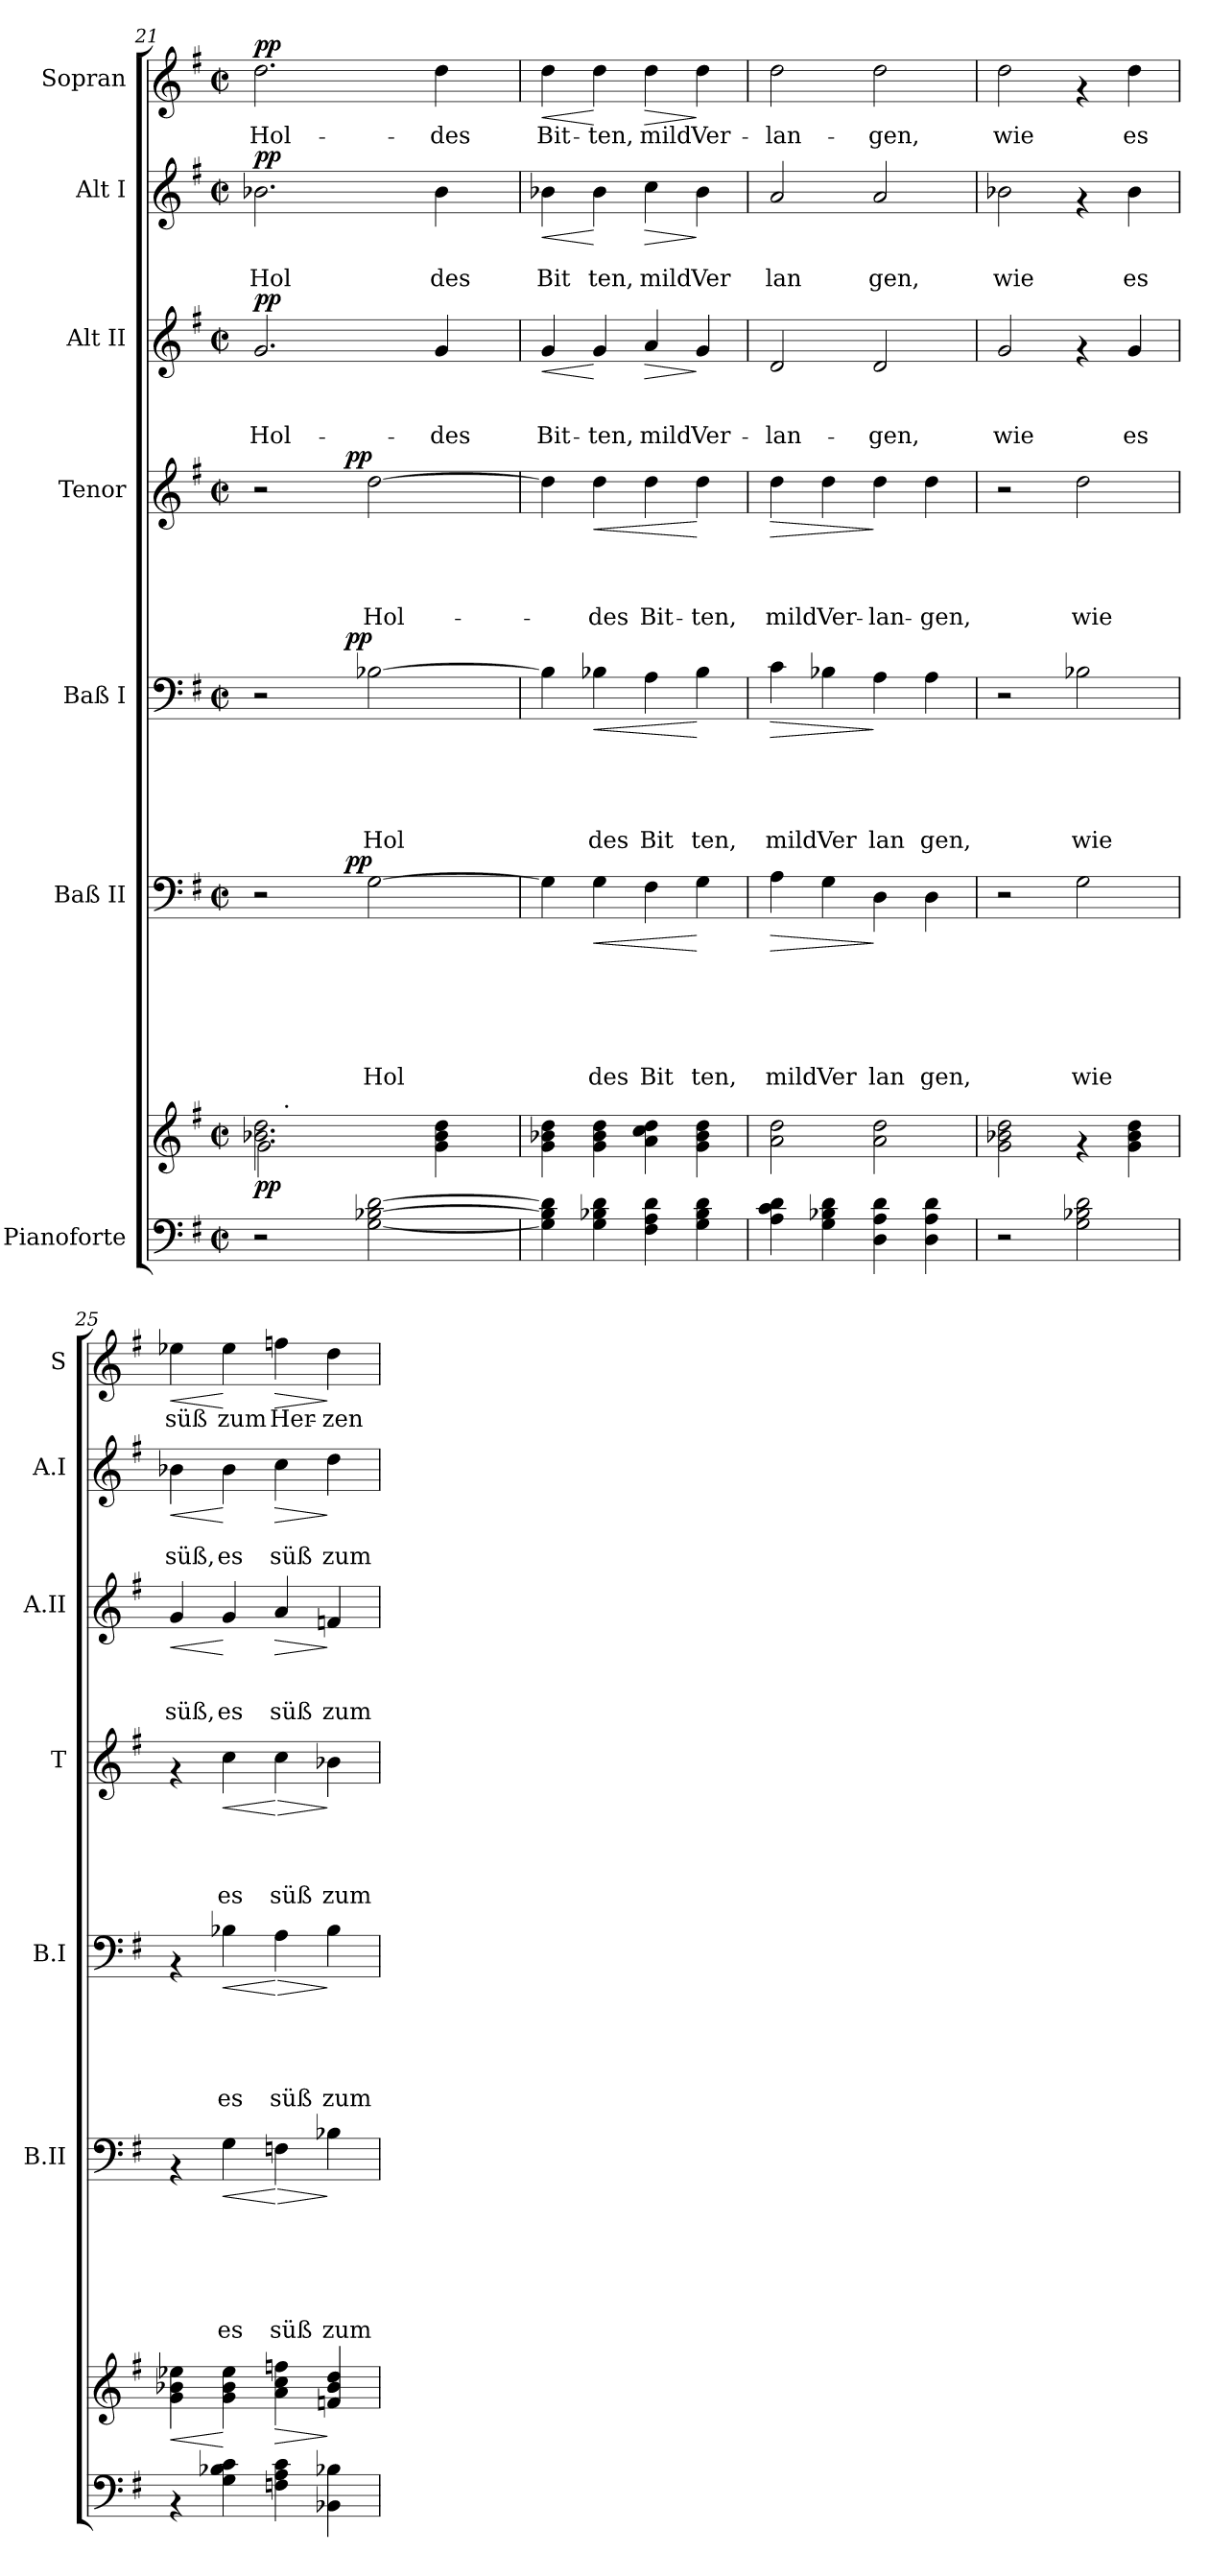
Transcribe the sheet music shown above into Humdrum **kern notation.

**kern	**kern	**dynam	**kern	**text	**text	**text	**text	**text	**text	**dynam	**kern	**text	**text	**text	**text	**text	**dynam	**kern	**text	**text	**text	**text	**dynam	**kern	**text	**text	**text	**dynam	**kern	**text	**text	**dynam	**kern	**text	**dynam
*part7	*part7	*part7	*part6	*part6	*part6	*part6	*part6	*part6	*part6	*part6	*part5	*part5	*part5	*part5	*part5	*part5	*part5	*part4	*part4	*part4	*part4	*part4	*part4	*part3	*part3	*part3	*part3	*part3	*part2	*part2	*part2	*part2	*part1	*part1	*part1
*staff8	*staff7	*staff7/8	*staff6	*staff6	*staff6	*staff6	*staff6	*staff6	*staff6	*staff6	*staff5	*staff5	*staff5	*staff5	*staff5	*staff5	*staff5	*staff4	*staff4	*staff4	*staff4	*staff4	*staff4	*staff3	*staff3	*staff3	*staff3	*staff3	*staff2	*staff2	*staff2	*staff2	*staff1	*staff1	*staff1
*I"Pianoforte	*	*	*I"Baß II	*	*	*	*	*	*	*	*I"Baß I	*	*	*	*	*	*	*I"Tenor	*	*	*	*	*	*I"Alt II	*	*	*	*	*I"Alt I	*	*	*	*I"Sopran	*	*
*	*	*	*I'B.II	*	*	*	*	*	*	*	*I'B.I	*	*	*	*	*	*	*I'T	*	*	*	*	*	*I'A.II	*	*	*	*	*I'A.I	*	*	*	*I'S	*	*
!!LO:PB:g=z
*clefF4	*clefG2	*	*clefF4	*	*	*	*	*	*	*	*clefF4	*	*	*	*	*	*	*clefG2	*	*	*	*	*	*clefG2	*	*	*	*	*clefG2	*	*	*	*clefG2	*	*
*k[f#]	*k[f#]	*	*k[f#]	*	*	*	*	*	*	*	*k[f#]	*	*	*	*	*	*	*k[f#]	*	*	*	*	*	*k[f#]	*	*	*	*	*k[f#]	*	*	*	*k[f#]	*	*
*G:	*G:	*	*G:	*	*	*	*	*	*	*	*G:	*	*	*	*	*	*	*G:	*	*	*	*	*	*G:	*	*	*	*	*G:	*	*	*	*G:	*	*
*M2/2	*M2/2	*	*M2/2	*	*	*	*	*	*	*	*M2/2	*	*	*	*	*	*	*M2/2	*	*	*	*	*	*M2/2	*	*	*	*	*M2/2	*	*	*	*M2/2	*	*
*met(c|)	*met(c|)	*	*met(c|)	*	*	*	*	*	*	*	*met(c|)	*	*	*	*	*	*	*met(c|)	*	*	*	*	*	*met(c|)	*	*	*	*	*met(c|)	*	*	*	*met(c|)	*	*
=21	=21	=21	=21	=21	=21	=21	=21	=21	=21	=21	=21	=21	=21	=21	=21	=21	=21	=21	=21	=21	=21	=21	=21	=21	=21	=21	=21	=21	=21	=21	=21	=21	=21	=21	=21
*	*^	*	*	*	*	*	*	*	*	*	*	*	*	*	*	*	*	*	*	*	*	*	*	*	*	*	*	*	*	*	*	*	*	*	*
!	!	!	!LO:DY:b	!	!	!	!	!	!	!	!	!	!	!	!	!	!	!	!	!	!	!	!	!	!	!	!	!LO:LY:b	!LO:DY:a	!	!	!LO:LY:b	!LO:DY:a	!	!LO:LY:b	!LO:DY:a
*	*	*^	*	*^	*	*	*	*	*	*	*	*^	*	*	*	*	*	*	*^	*	*	*	*	*	*	*	*	*	*	*	*	*	*	*	*	*
2r	2.b-X\ 2.dd\	2g\	16.ryy	pp	2r	4..ryy	.	.	.	.	.	.	.	2r	4..ryy	.	.	.	.	.	.	2r	4..ryy	.	.	.	.	.	2.g/	.	.	Hol-	pp	2.b-X\	.	Hol	pp	2.dd\	Hol-	pp
!	!	!	!LO:TX:a:t=.	!	!	!	!	!	!	!	!	!	!	!	!	!	!	!	!	!	!	!	!	!	!	!	!	!	!	!	!	!	!	!	!	!	!	!	!	!
.	.	.	2ryy	.	.	.	.	.	.	.	.	.	.	.	.	.	.	.	.	.	.	.	.	.	.	.	.	.	.	.	.	.	.	.	.	.	.	.	.	.
!	!	!	!	!	!	!	!	!	!	!	!	!	!LO:DY:a	!	!	!	!	!	!	!	!LO:DY:a	!	!	!	!	!	!	!LO:DY:a	!	!	!	!	!	!	!	!	!	!	!	!
.	.	.	.	.	.	2ryy	.	.	.	.	.	.	pp	.	2ryy	.	.	.	.	.	pp	.	2ryy	.	.	.	.	pp	.	.	.	.	.	.	.	.	.	.	.	.
!	!	!	!	!	!	!	!	!	!	!	!	!LO:LY:b	!	!	!	!	!	!	!	!LO:LY:b	!	!	!	!	!	!	!LO:LY:b	!	!	!	!	!	!	!	!	!	!	!	!	!
[<2G\ [>2B-X\ [>2d\	.	2ryy	.	.	[>2G\	.	.	.	.	.	.	Hol	.	[>2B-X\	.	.	.	.	.	Hol	.	[>2dd\	.	.	.	.	Hol-	.	.	.	.	.	.	.	.	.	.	.	.	.
.	.	.	4ryy	.	.	.	.	.	.	.	.	.	.	.	.	.	.	.	.	.	.	.	.	.	.	.	.	.	.	.	.	.	.	.	.	.	.	.	.	.
!	!	!	!	!	!	!	!	!	!	!	!	!	!	!	!	!	!	!	!	!	!	!	!	!	!	!	!	!	!	!	!	!LO:LY:b	!	!	!	!LO:LY:b	!	!	!LO:LY:b	!
.	4g\ 4b-\ 4dd\	.	.	.	.	.	.	.	.	.	.	.	.	.	.	.	.	.	.	.	.	.	.	.	.	.	.	.	4g/	.	.	-des	.	4b-\	.	des	.	4dd\	-des	.
.	.	.	8ryy	.	.	.	.	.	.	.	.	.	.	.	.	.	.	.	.	.	.	.	.	.	.	.	.	.	.	.	.	.	.	.	.	.	.	.	.	.
.	.	.	.	.	.	16ryy	.	.	.	.	.	.	.	.	16ryy	.	.	.	.	.	.	.	16ryy	.	.	.	.	.	.	.	.	.	.	.	.	.	.	.	.	.
.	.	.	32ryy	.	.	.	.	.	.	.	.	.	.	.	.	.	.	.	.	.	.	.	.	.	.	.	.	.	.	.	.	.	.	.	.	.	.	.	.	.
=22!	=22!	=22!	=22!	=22!	=22!	=22!	=22!	=22!	=22!	=22!	=22!	=22!	=22!	=22!	=22!	=22!	=22!	=22!	=22!	=22!	=22!	=22!	=22!	=22!	=22!	=22!	=22!	=22!	=22!	=22!	=22!	=22!	=22!	=22!	=22!	=22!	=22!	=22!	=22!	=22!
!	!	!	!	!	!	!	!	!	!	!	!	!	!	!	!	!	!	!	!	!	!	!	!	!	!	!	!	!	!	!	!	!LO:LY:b	!LO:HP:b	!	!	!LO:LY:b	!LO:HP:b	!	!LO:LY:b	!LO:HP:b
*	*v	*v	*v	*	*	*	*	*	*	*	*	*	*	*v	*v	*	*	*	*	*	*	*v	*v	*	*	*	*	*	*	*	*	*	*	*	*	*	*	*	*	*
*	*	*	*v	*v	*	*	*	*	*	*	*	*	*	*	*	*	*	*	*	*	*	*	*	*	*	*	*	*	*	*	*	*	*	*	*	*
4G\] 4B-\] 4d\]	4g\ 4b-X\ 4dd\	.	4G\]	.	.	.	.	.	.	.	4B-\]	.	.	.	.	.	.	4dd\]	.	.	.	.	.	4g/	.	.	Bit-	<	4b-X\	.	Bit	<	4dd\	Bit-	<
!	!	!	!	!	!	!	!	!	!LO:LY:b	!LO:HP:b	!	!	!	!	!	!LO:LY:b	!LO:HP:b	!	!	!	!	!LO:LY:b	!LO:HP:b	!	!	!	!LO:LY:b	!	!	!	!LO:LY:b	!	!	!LO:LY:b	!
4G\ 4B-X\ 4d\	4g\ 4b-\ 4dd\	.	4G\	.	.	.	.	.	des	<	4B-X\	.	.	.	.	des	<	4dd\	.	.	.	-des	<	4g/	.	.	-ten,	[	4b-\	.	ten,	[	4dd\	-ten,	[
!	!	!	!	!	!	!	!	!	!LO:LY:b	!	!	!	!	!	!	!LO:LY:b	!	!	!	!	!	!LO:LY:b	!	!	!	!	!LO:LY:b	!LO:HP:b	!	!	!LO:LY:b	!LO:HP:b	!	!LO:LY:b	!LO:HP:b
4F#\ 4A\ 4d\	4a\ 4cc\ 4dd\	.	4F#\	.	.	.	.	.	Bit	.	4A\	.	.	.	.	Bit	.	4dd\	.	.	.	Bit-	.	4a/	.	.	mild	>	4cc\	.	mild	>	4dd\	mild	>
!	!	!	!	!	!	!	!	!	!LO:LY:b	!	!	!	!	!	!	!LO:LY:b	!	!	!	!	!	!LO:LY:b	!	!	!	!	!LO:LY:b	!	!	!	!LO:LY:b	!	!	!LO:LY:b	!
4G\ 4B-\ 4d\	4g\ 4b-\ 4dd\	.	4G\	.	.	.	.	.	ten,	[	4B-\	.	.	.	.	ten,	[	4dd\	.	.	.	-ten,	[	4g/	.	.	Ver-	]	4b-\	.	Ver	]	4dd\	Ver-	]
=23!	=23!	=23!	=23!	=23!	=23!	=23!	=23!	=23!	=23!	=23!	=23!	=23!	=23!	=23!	=23!	=23!	=23!	=23!	=23!	=23!	=23!	=23!	=23!	=23!	=23!	=23!	=23!	=23!	=23!	=23!	=23!	=23!	=23!	=23!	=23!
!	!	!	!	!	!	!	!	!	!LO:LY:b	!LO:HP:b	!	!	!	!	!	!LO:LY:b	!LO:HP:b	!	!	!	!	!LO:LY:b	!LO:HP:b	!	!	!	!LO:LY:b	!	!	!	!LO:LY:b	!	!	!LO:LY:b	!
4A\ 4c\ 4d\	2a\ 2dd\	.	4A\	.	.	.	.	.	mild	>	4c\	.	.	.	.	mild	>	4dd\	.	.	.	mild	>	2d/	.	.	-lan-	.	2a/	.	lan	.	2dd\	-lan-	.
!	!	!	!	!	!	!	!	!	!LO:LY:b	!	!	!	!	!	!	!LO:LY:b	!	!	!	!	!	!LO:LY:b	!	!	!	!	!	!	!	!	!	!	!	!	!
4G\ 4B-X\ 4d\	.	.	4G\	.	.	.	.	.	Ver	.	4B-X\	.	.	.	.	Ver	.	4dd\	.	.	.	Ver-	.	.	.	.	.	.	.	.	.	.	.	.	.
!	!	!	!	!	!	!	!	!	!LO:LY:b	!	!	!	!	!	!	!LO:LY:b	!	!	!	!	!	!LO:LY:b	!	!	!	!	!LO:LY:b	!	!	!	!LO:LY:b	!	!	!LO:LY:b	!
4D\ 4A\ 4d\	2a\ 2dd\	.	4D\	.	.	.	.	.	lan	]	4A\	.	.	.	.	lan	]	4dd\	.	.	.	-lan-	]	2d/	.	.	-gen,	.	2a/	.	gen,	.	2dd\	-gen,	.
!	!	!	!	!	!	!	!	!	!LO:LY:b	!	!	!	!	!	!	!LO:LY:b	!	!	!	!	!	!LO:LY:b	!	!	!	!	!	!	!	!	!	!	!	!	!
4D\ 4A\ 4d\	.	.	4D\	.	.	.	.	.	gen,	.	4A\	.	.	.	.	gen,	.	4dd\	.	.	.	-gen,	.	.	.	.	.	.	.	.	.	.	.	.	.
=24!	=24!	=24!	=24!	=24!	=24!	=24!	=24!	=24!	=24!	=24!	=24!	=24!	=24!	=24!	=24!	=24!	=24!	=24!	=24!	=24!	=24!	=24!	=24!	=24!	=24!	=24!	=24!	=24!	=24!	=24!	=24!	=24!	=24!	=24!	=24!
!	!	!	!	!	!	!	!	!	!	!	!	!	!	!	!	!	!	!	!	!	!	!	!	!	!	!	!LO:LY:b	!	!	!	!LO:LY:b	!	!	!LO:LY:b	!
2r	2g\ 2b-X\ 2dd\	.	2r	.	.	.	.	.	.	.	2r	.	.	.	.	.	.	2r	.	.	.	.	.	2g/	.	.	wie	.	2b-X\	.	wie	.	2dd\	wie	.
!	!	!	!	!	!	!	!	!	!LO:LY:b	!	!	!	!	!	!	!LO:LY:b	!	!	!	!	!	!LO:LY:b	!	!	!	!	!	!	!	!	!	!	!	!	!
2G\ 2B-X\ 2d\	4rf	.	2G\	.	.	.	.	.	wie	.	2B-X\	.	.	.	.	wie	.	2dd\	.	.	.	wie	.	4rf	.	.	.	.	4rf	.	.	.	4rf	.	.
!	!	!	!	!	!	!	!	!	!	!	!	!	!	!	!	!	!	!	!	!	!	!	!	!	!	!	!LO:LY:b	!	!	!	!LO:LY:b	!	!	!LO:LY:b	!
.	4g\ 4b-\ 4dd\	.	.	.	.	.	.	.	.	.	.	.	.	.	.	.	.	.	.	.	.	.	.	4g/	.	.	es	.	4b-\	.	es	.	4dd\	es	.
=25!	=25!	=25!	=25!	=25!	=25!	=25!	=25!	=25!	=25!	=25!	=25!	=25!	=25!	=25!	=25!	=25!	=25!	=25!	=25!	=25!	=25!	=25!	=25!	=25!	=25!	=25!	=25!	=25!	=25!	=25!	=25!	=25!	=25!	=25!	=25!
!	!	!LO:HP:b	!	!	!	!	!	!	!	!	!	!	!	!	!	!	!	!	!	!	!	!	!	!	!	!	!LO:LY:b	!LO:HP:b	!	!	!LO:LY:b	!LO:HP:b	!	!LO:LY:b	!LO:HP:b
4rAA	4g\ 4b-X\ 4ee-X\	<	4rAA	.	.	.	.	.	.	.	4rAA	.	.	.	.	.	.	4rf	.	.	.	.	.	4g/	.	.	süß,	<	4b-X\	.	süß,	<	4ee-X\	süß	<
!	!	!	!	!	!	!	!	!	!LO:LY:b	!LO:HP:b	!	!	!	!	!	!LO:LY:b	!LO:HP:b	!	!	!	!	!LO:LY:b	!LO:HP:b	!	!	!	!LO:LY:b	!	!	!	!LO:LY:b	!	!	!LO:LY:b	!
4G\ 4B-X\ 4c\	4g\ 4b-\ 4ee-\	[	4G\	.	.	.	.	.	es	<	4B-X\	.	.	.	.	es	<	4cc\	.	.	.	es	<	4g/	.	.	es	[	4b-\	.	es	[	4ee-\	zum	[
!	!	!LO:HP:b	!	!	!	!	!	!	!LO:LY:b	!LO:HP:n=1:b	!	!	!	!	!	!LO:LY:b	!LO:HP:n=1:b	!	!	!	!	!LO:LY:b	!LO:HP:n=1:b	!	!	!	!LO:LY:b	!LO:HP:b	!	!	!LO:LY:b	!LO:HP:b	!	!LO:LY:b	!LO:HP:b
4Fn\ 4A\ 4c\	4a\ 4cc\ 4ffn\	>	4Fn\	.	.	.	.	.	süß	[ >	4A\	.	.	.	.	süß	[ >	4cc\	.	.	.	süß	[ >	4a/	.	.	süß	>	4cc\	.	süß	>	4ffn\	Her-	>
!	!	!	!	!	!	!	!	!	!LO:LY:b	!	!	!	!	!	!	!LO:LY:b	!	!	!	!	!	!LO:LY:b	!	!	!	!	!LO:LY:b	!	!	!	!LO:LY:b	!	!	!LO:LY:b	!
4BB-X\ 4B-X\	4fn/ 4b-/ 4dd/	]	4B-X\	.	.	.	.	.	zum	]	4B-\	.	.	.	.	zum	]	4b-X\	.	.	.	zum	]	4fn/	.	.	zum	]	4dd\	.	zum	]	4dd\	-zen	]
=!	=!	=!	=!	=!	=!	=!	=!	=!	=!	=!	=!	=!	=!	=!	=!	=!	=!	=!	=!	=!	=!	=!	=!	=!	=!	=!	=!	=!	=!	=!	=!	=!	=!	=!	=!
*-	*-	*-	*-	*-	*-	*-	*-	*-	*-	*-	*-	*-	*-	*-	*-	*-	*-	*-	*-	*-	*-	*-	*-	*-	*-	*-	*-	*-	*-	*-	*-	*-	*-	*-	*-
